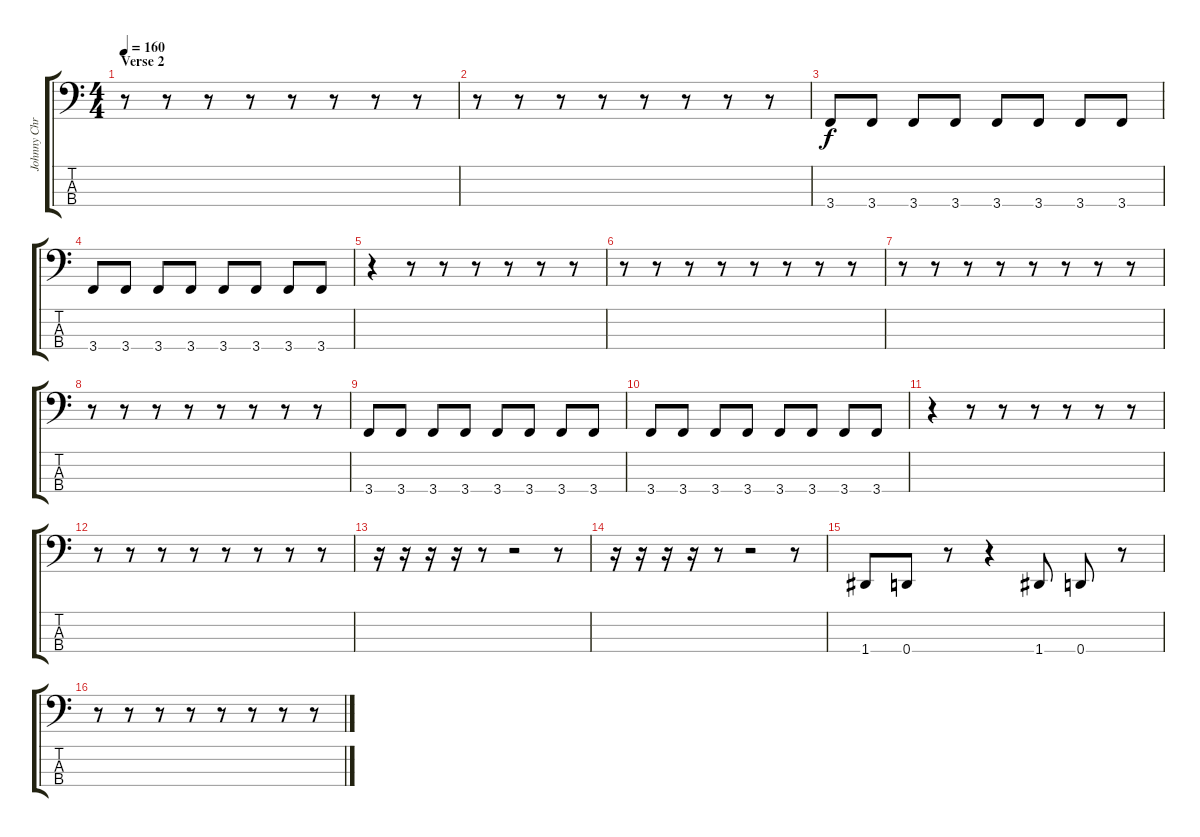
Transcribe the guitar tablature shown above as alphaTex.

\track ("Johnny Christ" "Johnny Chr") {instrument electricbasspick}
\staff {score tabs}
\tuning (G2 D2 A1 D1) {hide}
\ts (4 4)
\section ("" "Verse 2")
\tempo 160
\clef f4
\ks c
r.8{dy f} r.8 r.8 r.8 r.8 r.8 r.8 r.8 |
r.8 r.8 r.8 r.8 r.8 r.8 r.8 r.8 |
3.4.8 3.4.8 3.4.8 3.4.8 3.4.8 3.4.8 3.4.8 3.4.8 |
3.4.8 3.4.8 3.4.8 3.4.8 3.4.8 3.4.8 3.4.8 3.4.8 |
r.4 r.8 r.8 r.8 r.8 r.8 r.8 |
r.8 r.8 r.8 r.8 r.8 r.8 r.8 r.8 |
r.8 r.8 r.8 r.8 r.8 r.8 r.8 r.8 |
r.8 r.8 r.8 r.8 r.8 r.8 r.8 r.8 |
3.4.8 3.4.8 3.4.8 3.4.8 3.4.8 3.4.8 3.4.8 3.4.8 |
3.4.8 3.4.8 3.4.8 3.4.8 3.4.8 3.4.8 3.4.8 3.4.8 |
r.4 r.8 r.8 r.8 r.8 r.8 r.8 |
r.8 r.8 r.8 r.8 r.8 r.8 r.8 r.8 |
r.16 r.16 r.16 r.16 r.8 r.2 r.8 |
r.16 r.16 r.16 r.16 r.8 r.2 r.8 |
1.4.8 0.4.8 r.8 r.4 1.4.8 0.4.8 r.8 |
r.8 r.8 r.8 r.8 r.8 r.8 r.8 r.8
